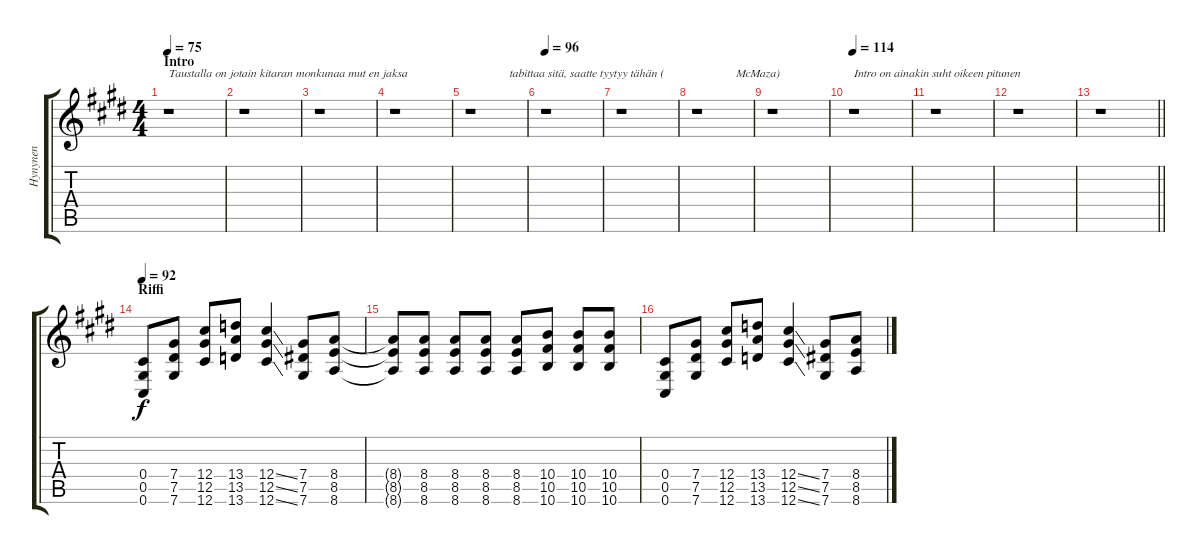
\track ("Hynynen" "Hynynen") {instrument distortionguitar}
\staff {score tabs}
\tuning (Eb4 Bb3 Gb3 Db3 Ab2 Db2) {hide}
\ts (4 4)
\section ("" "Intro")
\tempo 75
\tempo 87
\tempo 75
\clef g2
\ks c#minor
r.1{txt "Taustalla on jotain kitaran monkunaa mut en jaksa" dy f instrument distortionguitar} |
r.1 |
r.1 |
r.1 |
r.1{txt "             tabittaa sitä, saatte tyytyy tähän ("} |
\tempo 96
r.1 |
r.1 |
r.1{txt "             McMaza)"} |
r.1 |
\tempo 114
r.1{txt "Intro on ainakin suht oikeen pitunen"} |
r.1 |
r.1 |
\barLineRight lightlight
r.1 |
\section ("" "Riffi")
\tempo 92
(0.4 0.5 0.6).8 (7.4 7.5 7.6).8 (12.4 12.5 12.6).8 (13.4 13.5 13.6).8 (12.4{ss} 12.5{ss} 12.6{ss}).4 (7.4 7.5 7.6).8 (8.4 8.5 8.6).8 |
(8.4{t} 8.5{t} 8.6{t}).8 (8.4 8.5 8.6).8 (8.4 8.5 8.6).8 (8.4 8.5 8.6).8 (8.4 8.5 8.6).8 (10.4 10.5 10.6).8 (10.4 10.5 10.6).8 (10.4 10.5 10.6).8 |
(0.4 0.5 0.6).8 (7.4 7.5 7.6).8 (12.4 12.5 12.6).8 (13.4 13.5 13.6).8 (12.4{ss} 12.5{ss} 12.6{ss}).4 (7.4 7.5 7.6).8 (8.4 8.5 8.6).8
